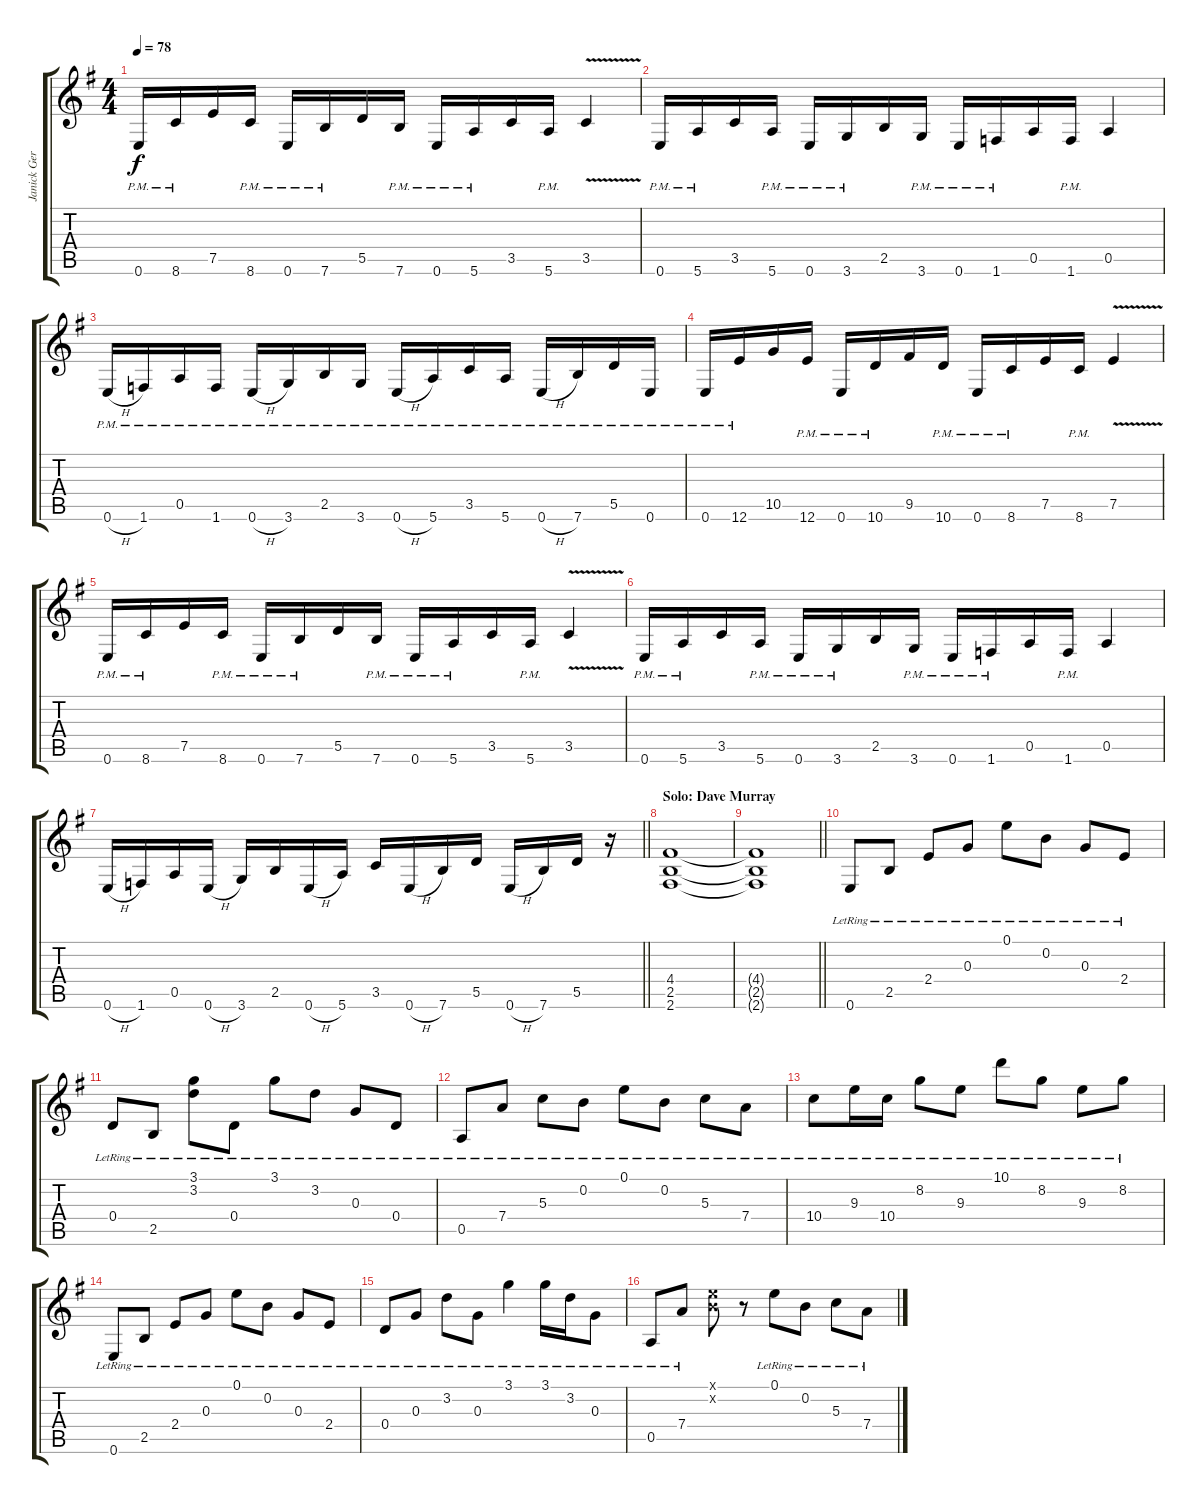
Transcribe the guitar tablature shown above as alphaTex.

\track ("Janick Gers" "Janick Ger") {instrument distortionguitar}
\staff {score tabs}
\tuning (E4 B3 G3 D3 A2 E2) {hide}
\ts (4 4)
\tempo 78
\clef g2
\ks g
0.6{pm}.16{dy f} 8.6{pm}.16 7.5.16 8.6{pm}.16 0.6{pm}.16 7.6{pm}.16 5.5.16 7.6{pm}.16 0.6{pm}.16 5.6{pm}.16 3.5.16 5.6{pm}.16 3.5{v}.4 |
0.6{pm}.16 5.6{pm}.16 3.5.16 5.6{pm}.16 0.6{pm}.16 3.6{pm}.16 2.5.16 3.6{pm}.16 0.6{pm}.16 1.6{pm}.16 0.5.16 1.6{pm}.16 0.5.4 |
0.6{h pm}.16 1.6{pm}.16 0.5{pm}.16 1.6{pm}.16 0.6{h pm}.16 3.6{pm}.16 2.5{pm}.16 3.6{pm}.16 0.6{h pm}.16 5.6{pm}.16 3.5{pm}.16 5.6{pm}.16 0.6{h pm}.16 7.6{pm}.16 5.5{pm}.16 0.6{pm}.16 |
0.6{pm}.16 12.6{pm}.16 10.5.16 12.6{pm}.16 0.6{pm}.16 10.6{pm}.16 9.5.16 10.6{pm}.16 0.6{pm}.16 8.6{pm}.16 7.5.16 8.6{pm}.16 7.5{v}.4 |
0.6{pm}.16 8.6{pm}.16 7.5.16 8.6{pm}.16 0.6{pm}.16 7.6{pm}.16 5.5.16 7.6{pm}.16 0.6{pm}.16 5.6{pm}.16 3.5.16 5.6{pm}.16 3.5{v}.4 |
0.6{pm}.16 5.6{pm}.16 3.5.16 5.6{pm}.16 0.6{pm}.16 3.6{pm}.16 2.5.16 3.6{pm}.16 0.6{pm}.16 1.6{pm}.16 0.5.16 1.6{pm}.16 0.5.4 |
\barLineRight lightlight
0.6{h}.16 1.6.16 0.5.16 0.6{h}.16 3.6.16 2.5.16 0.6{h}.16 5.6.16 3.5.16 0.6{h}.16 7.6.16 5.5.16 0.6{h}.16 7.6.16 5.5.16 r.16 |
\section ("" "Solo: Dave Murray")
(4.4 2.5 2.6).1 |
\barLineRight lightlight
(4.4{t} 2.5{t} 2.6{t}).1 |
0.6{lr}.8{instrument electricguitarclean} 2.5{lr}.8 2.4{lr}.8 0.3{lr}.8 0.1{lr}.8 0.2{lr}.8 0.3{lr}.8 2.4{lr}.8 |
0.4{lr}.8 2.5{lr}.8 (3.1{lr} 3.2{lr}).8 0.4{lr}.8 3.1{lr}.8 3.2{lr}.8 0.3{lr}.8 0.4{lr}.8 |
0.5{lr}.8 7.4{lr}.8 5.3{lr}.8 0.2{lr}.8 0.1{lr}.8 0.2{lr}.8 5.3{lr}.8 7.4{lr}.8 |
10.4{lr}.8 9.3{lr}.16 10.4{lr}.16 8.2{lr}.8 9.3{lr}.8 10.1{lr}.8 8.2{lr}.8 9.3{lr}.8 8.2{lr}.8 |
0.6{lr}.8 2.5{lr}.8 2.4{lr}.8 0.3{lr}.8 0.1{lr}.8 0.2{lr}.8 0.3{lr}.8 2.4{lr}.8 |
0.4{lr}.8 0.3{lr}.8 3.2{lr}.8 0.3{lr}.8 3.1{lr}.4 3.1{lr}.16 3.2{lr}.16 0.3{lr}.8 |
0.5{lr}.8 7.4{lr}.8 (0.1{x} 0.2{x}).8 r.8 0.1{lr}.8 0.2{lr}.8 5.3{lr}.8 7.4{lr}.8
